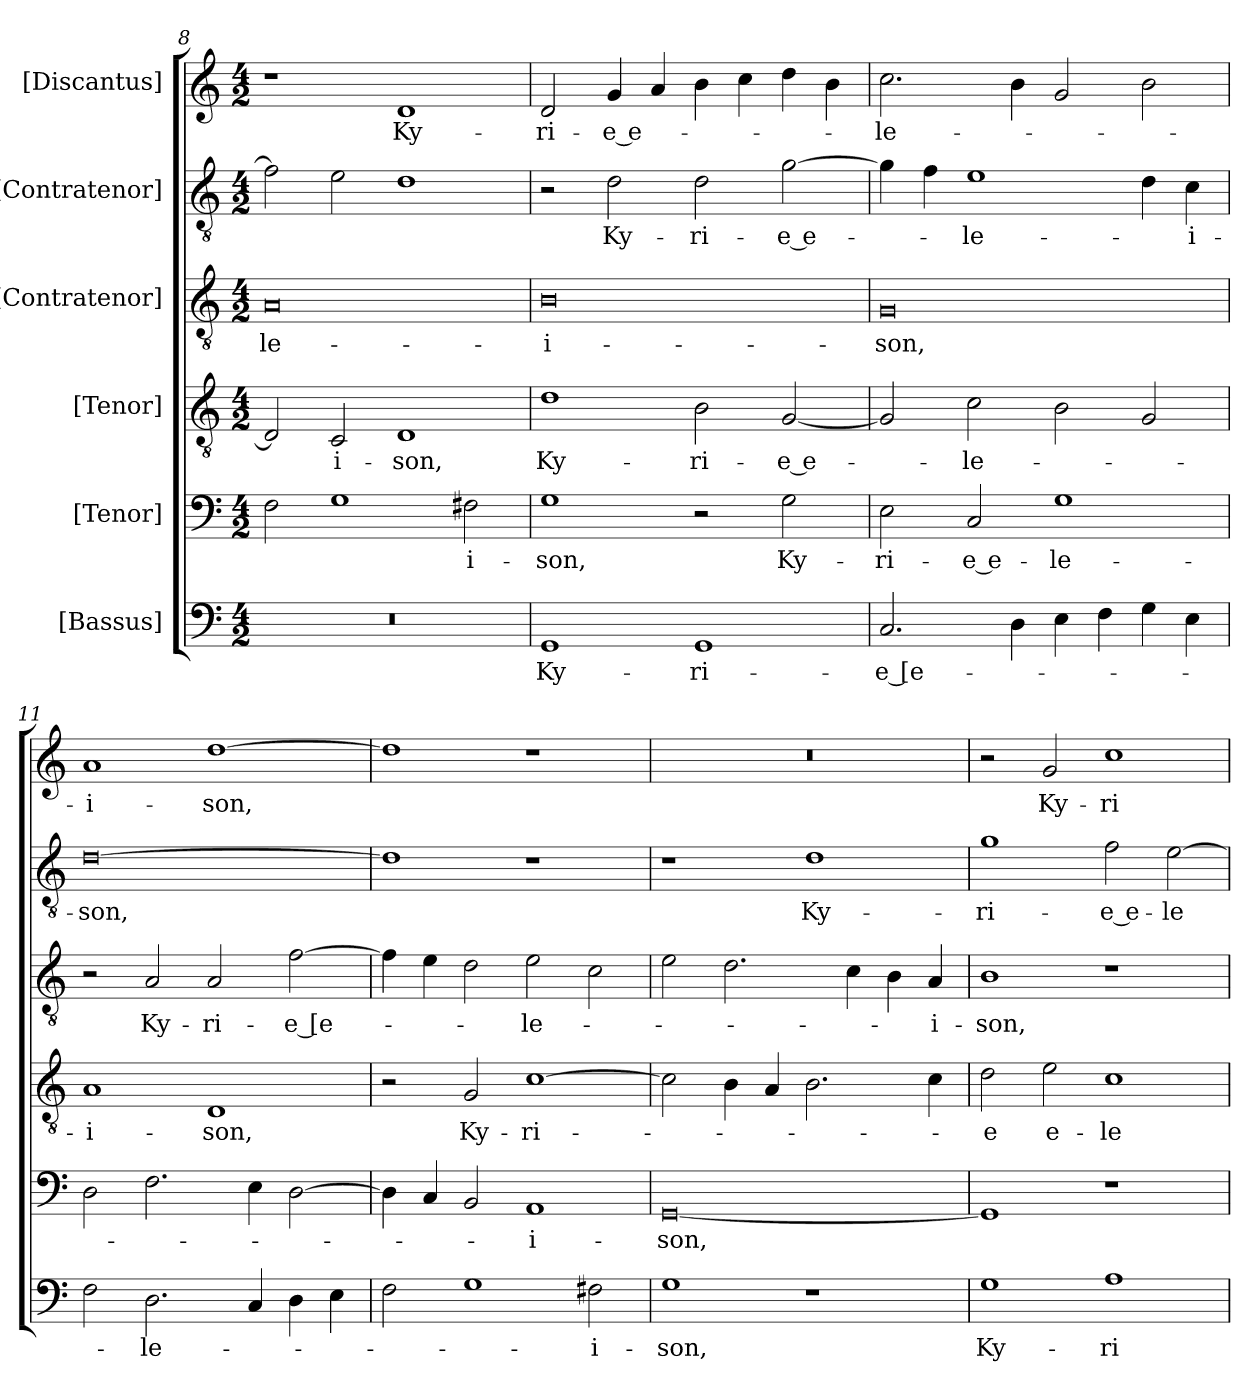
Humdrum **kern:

**kern	**text	**kern	**text	**kern	**text	**kern	**text	**kern	**text	**kern	**text
*part6	*part6	*part5	*part5	*part4	*part4	*part3	*part3	*part2	*part2	*part1	*part1
*staff6	*staff6	*staff5	*staff5	*staff4	*staff4	*staff3	*staff3	*staff2	*staff2	*staff1	*staff1
*I"[Bassus]	*	*I"[Tenor]	*	*I"[Tenor]	*	*I"[Contratenor]	*	*I"[Contratenor]	*	*I"[Discantus]	*
*clefF4	*	*clefF4	*	*clefGv2	*	*clefGv2	*	*clefGv2	*	*clefG2	*
*k[]	*	*k[]	*	*k[]	*	*k[]	*	*k[]	*	*k[]	*
*M4/2	*	*M4/2	*	*M4/2	*	*M4/2	*	*M4/2	*	*M4/2	*
=8	=8	=8	=8	=8	=8	=8	=8	=8	=8	=8	=8
0r	.	2F\	.	2D/]	.	0A/	-le-	2f\]	.	1r	.
.	.	1G\	.	2C/	-i-	.	.	2e\	.	.	.
.	.	.	.	1D/	-son,	.	.	1d\	.	1d/	Ky-
.	.	2F#X\	-i-	.	.	.	.	.	.	.	.
=9	=9	=9	=9	=9	=9	=9	=9	=9	=9	=9	=9
1GG/	Ky-	1G\	-son,	1d\	Ky-	0B\	-i-	2r	.	2d/	-ri-
.	.	.	.	.	.	.	.	2d\	Ky-	4g/	-e e-
.	.	.	.	.	.	.	.	.	.	4a/	.
1GG/	-ri-	2r	.	2B\	-ri-	.	.	2d\	-ri-	4b\	.
.	.	.	.	.	.	.	.	.	.	4cc\	.
.	.	2G\	Ky-	[2G/	-e e-	.	.	[2g\	-e e-	4dd\	.
.	.	.	.	.	.	.	.	.	.	4b\	.
=10	=10	=10	=10	=10	=10	=10	=10	=10	=10	=10	=10
2.C/	-e [e-	2E\	-ri-	2G/]	.	0G/	-son,	4g\]	.	2.cc\	-le-
.	.	.	.	.	.	.	.	4f\	.	.	.
.	.	2C/	-e e-	2c\	-le-	.	.	1e\	-le-	.	.
4D\	.	.	.	.	.	.	.	.	.	4b\	.
4E\	.	1G\	-le-	2B\	.	.	.	.	.	2g/	.
4F\	.	.	.	.	.	.	.	.	.	.	.
4G\	.	.	.	2G/	.	.	.	4d\	.	2b\	.
4E\	.	.	.	.	.	.	.	4c\	-i-	.	.
=11	=11	=11	=11	=11	=11	=11	=11	=11	=11	=11	=11
2F\	.	2D\	.	1A/	-i-	2r	.	[0d\	-son,	1a/	-i-
2.D\	-le-	2.F\	.	.	.	2A/	Ky-	.	.	.	.
.	.	.	.	1D/	-son,	2A/	-ri-	.	.	[1dd\	-son,
4C/	.	4E\	.	.	.	.	.	.	.	.	.
4D\	.	[2D\	.	.	.	[2f\	-e [e-	.	.	.	.
4E\	.	.	.	.	.	.	.	.	.	.	.
=12	=12	=12	=12	=12	=12	=12	=12	=12	=12	=12	=12
2F\	.	4D\]	.	2r	.	4f\]	.	1d\]	.	1dd\]	.
.	.	4C/	.	.	.	4e\	.	.	.	.	.
1G\	.	2BB/	.	2G/	Ky-	2d\	.	.	.	.	.
.	.	1AA/	-i-	[1c\	-ri-	2e\	-le-	1r	.	1r	.
2F#X\	-i-	.	.	.	.	2c\	.	.	.	.	.
=13	=13	=13	=13	=13	=13	=13	=13	=13	=13	=13	=13
1G\	-son,	[0GG/	-son,	2c\]	.	2e\	.	1r	.	0r	.
.	.	.	.	4B\	.	2.d\	.	.	.	.	.
.	.	.	.	4A/	.	.	.	.	.	.	.
1r	.	.	.	2.B\	.	.	.	1d\	Ky-	.	.
.	.	.	.	.	.	4c\	.	.	.	.	.
.	.	.	.	.	.	4B\	.	.	.	.	.
.	.	.	.	4c\	.	4A/	-i-	.	.	.	.
=14	=14	=14	=14	=14	=14	=14	=14	=14	=14	=14	=14
1G\	Ky-	1GG/]	.	2d\	-e	1B\	-son,	1g\	-ri-	2r	.
.	.	.	.	2e\	e-	.	.	.	.	2g/	Ky-
1A\	-ri-	1r	.	1c\	-le-	1r	.	2f\	-e e-	1cc\	-ri-
.	.	.	.	.	.	.	.	[2e\	-le-	.	.
=	=	=	=	=	=	=	=	=	=	=	=
*-	*-	*-	*-	*-	*-	*-	*-	*-	*-	*-	*-
